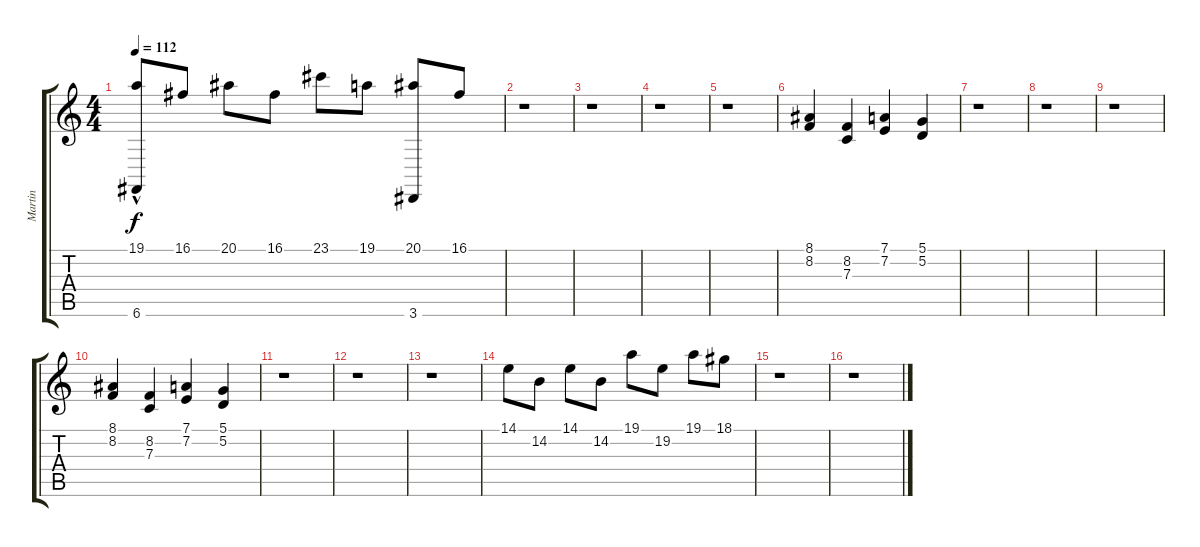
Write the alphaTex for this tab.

\track ("Martin" "Martin") {instrument stringensemble1}
\staff {score tabs}
\tuning (D4 A3 F3 C3 G2 C2) {hide}
\ts (4 4)
\tempo 112
\clef g2
\ks c
(19.1 6.6{hac}).8{dy f} 16.1.8 20.1.8 16.1.8 23.1.8 19.1.8 (20.1 3.6).8 16.1.8 |
r.1 |
r.1 |
r.1 |
r.1 |
(8.1 8.2).4{instrument choiraahs} (8.2 7.3).4 (7.1 7.2).4 (5.1 5.2).4 |
r.1 |
r.1 |
r.1 |
(8.1 8.2).4 (8.2 7.3).4 (7.1 7.2).4 (5.1 5.2).4 |
r.1 |
r.1 |
r.1 |
14.1.8{instrument stringensemble1} 14.2.8 14.1.8 14.2.8 19.1.8 19.2.8 19.1.8 18.1.8 |
r.1 |
r.1
